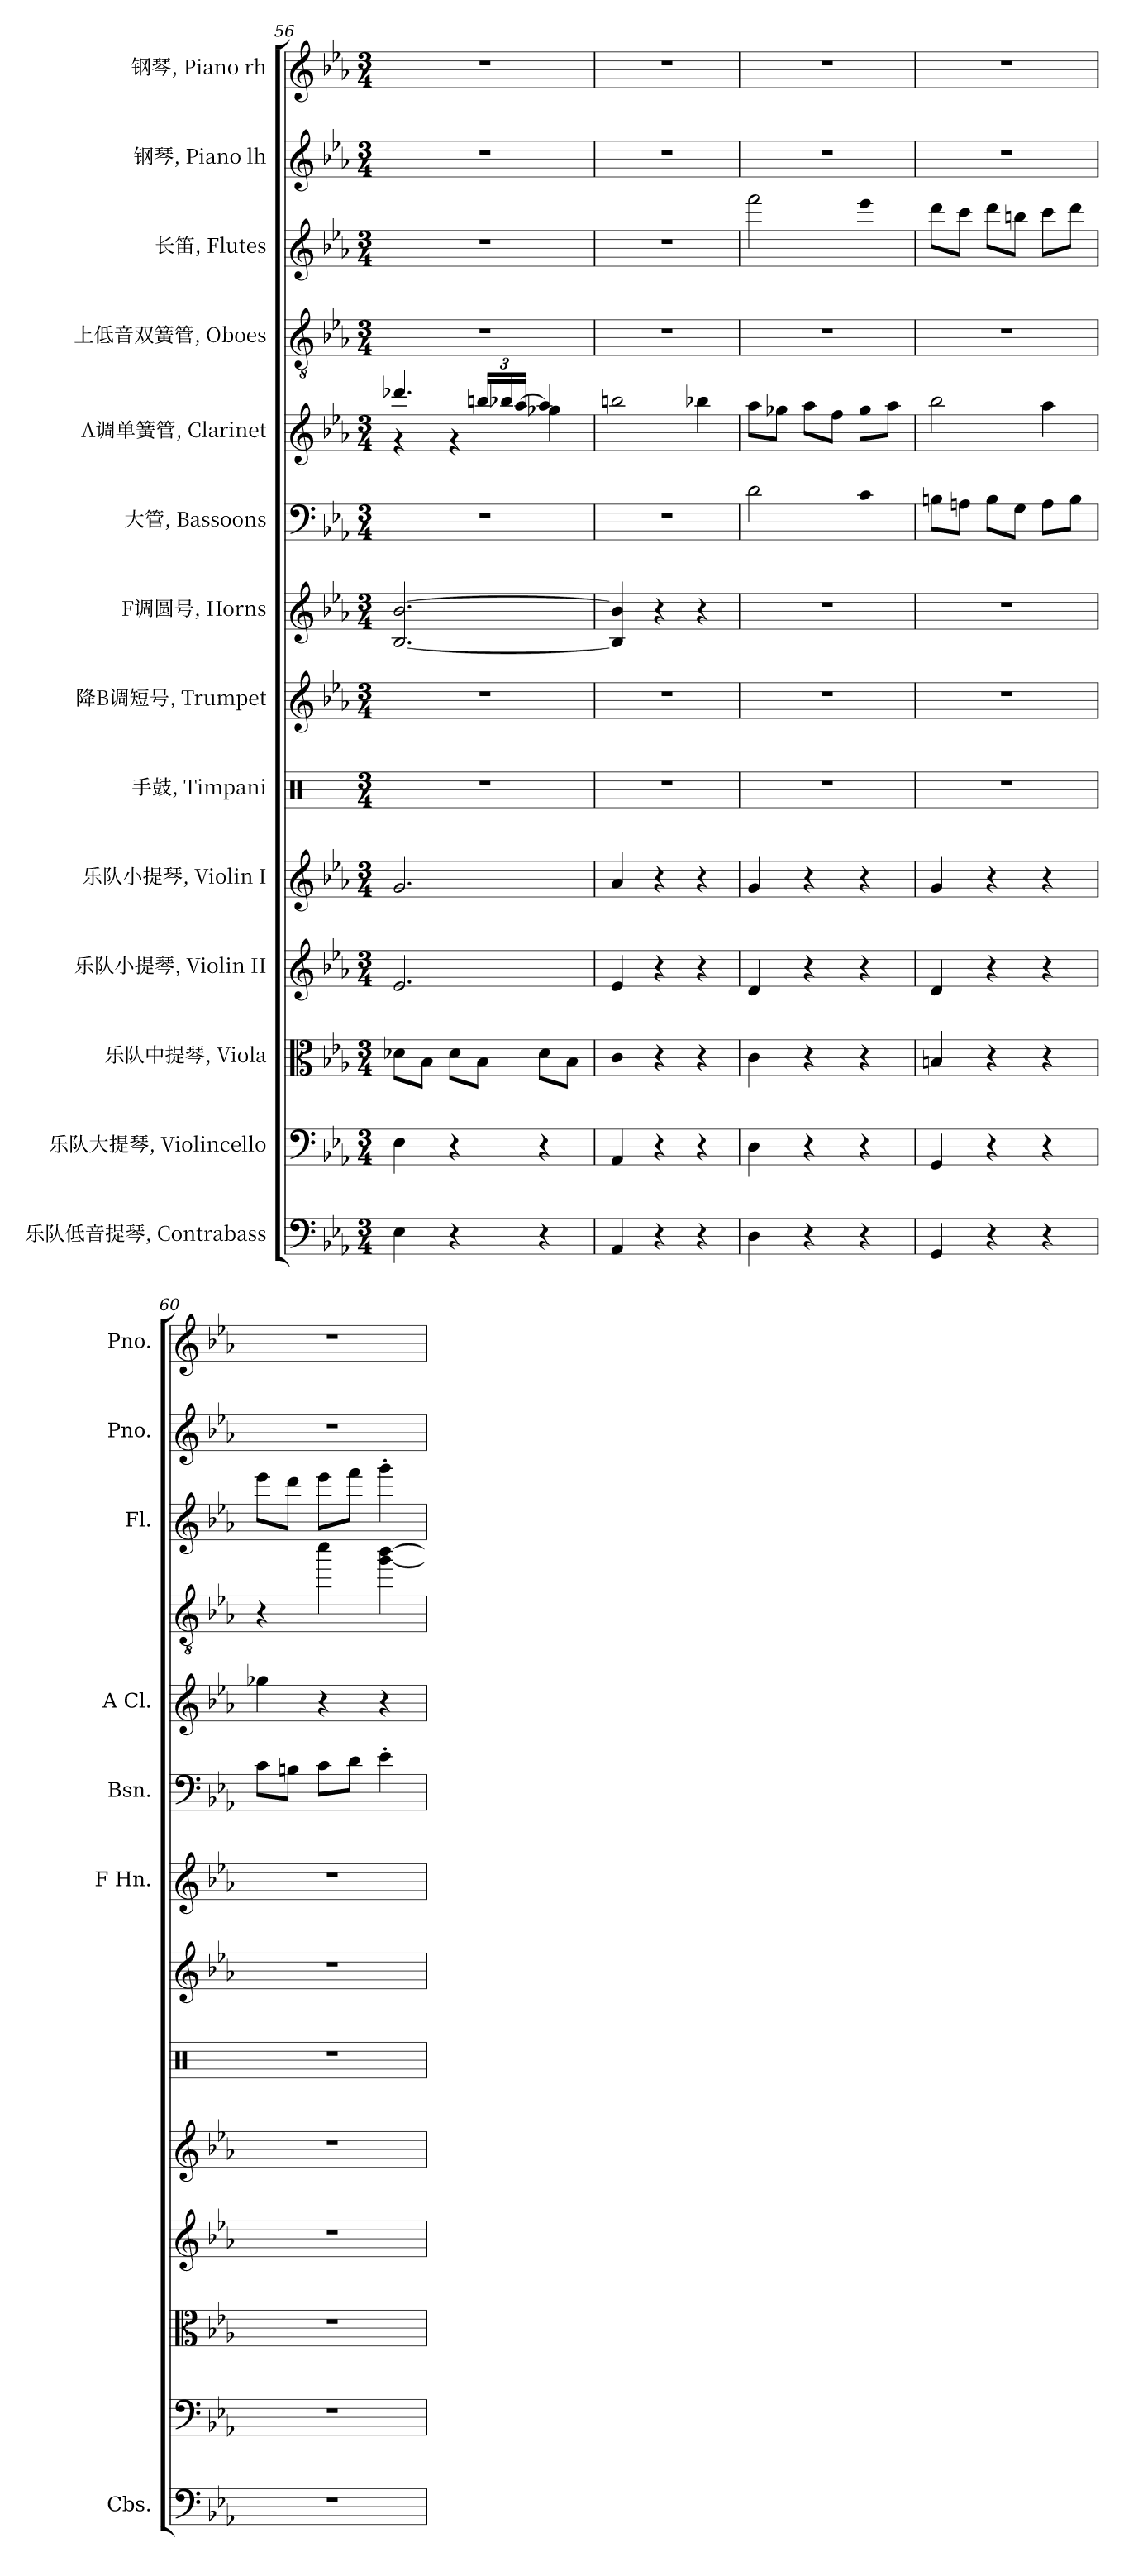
**kern	**kern	**kern	**kern	**kern	**kern	**kern	**kern	**kern	**kern	**kern	**kern	**kern	**kern
*part14	*part13	*part12	*part11	*part10	*part9	*part8	*part7	*part6	*part5	*part4	*part3	*part2	*part1
*staff14	*staff13	*staff12	*staff11	*staff10	*staff9	*staff8	*staff7	*staff6	*staff5	*staff4	*staff3	*staff2	*staff1
*I"乐队低音提琴, Contrabass	*I"乐队大提琴, Violincello	*I"乐队中提琴, Viola	*I"乐队小提琴, Violin II	*I"乐队小提琴, Violin I	*I"手鼓, Timpani	*I"降B调短号, Trumpet	*I"F调圆号, Horns	*I"大管, Bassoons	*I"A调单簧管, Clarinet	*I"上低音双簧管, Oboes	*I"长笛, Flutes	*I"钢琴, Piano lh	*I"钢琴, Piano rh
*I'Cbs.	*	*	*	*	*	*	*I'F Hn.	*I'Bsn.	*I'A Cl.	*	*I'Fl.	*I'Pno.	*I'Pno.
*clefF4	*clefF4	*clefC3	*clefG2	*clefG2	*clefX	*clefG2	*clefG2	*clefF4	*clefG2	*clefGv2	*clefG2	*clefG2	*clefG2
*ITrd7c12	*	*	*	*	*	*ITrd1c2	*ITrd4c7	*	*ITrd2c3	*	*	*	*
*k[b-e-a-]	*k[b-e-a-]	*k[b-e-a-]	*k[b-e-a-]	*k[b-e-a-]	*k[]	*k[b-e-a-d-g-]	*k[b-e-a-d-]	*k[b-e-a-]	*k[]	*k[b-e-a-]	*k[b-e-a-]	*k[b-e-a-]	*k[b-e-a-]
*M3/4	*M3/4	*M3/4	*M3/4	*M3/4	*M3/4	*M3/4	*M3/4	*M3/4	*M3/4	*M3/4	*M3/4	*M3/4	*M3/4
=56	=56	=56	=56	=56	=56	=56	=56	=56	=56	=56	=56	=56	=56
*	*	*	*	*	*	*	*	*	*^	*	*	*	*
4EE-\	4E-\	8d-X\L	2.e-/	2.g/	2.r	2.r	[2.E-/ [2.e-/	2.r	4.bb-X/	4r	2.r	2.r	2.r	2.r
.	.	8B-\J	.	.	.	.	.	.	.	.	.	.	.	.
4r	4r	8d-\L	.	.	.	.	.	.	.	4r	.	.	.	.
*	*	*	*	*	*	*	*	*	*Xbrackettup	*	*	*	*	*
.	.	8B-\J	.	.	.	.	.	.	24gg#X/LL	.	.	.	.	.
.	.	.	.	.	.	.	.	.	24ggn/	.	.	.	.	.
.	.	.	.	.	.	.	.	.	[24ff/JJ	.	.	.	.	.
4r	4r	8d-\L	.	.	.	.	.	.	4ff/]	4ee-X\	.	.	.	.
.	.	8B-\J	.	.	.	.	.	.	.	.	.	.	.	.
*	*	*	*	*	*	*	*	*	*v	*v	*	*	*	*
=57	=57	=57	=57	=57	=57	=57	=57	=57	=57	=57	=57	=57	=57
4AAA-/	4AA-/	4c\	4e-/	4a-/	2.r	2.r	4E-/] 4e-/]	2.r	2gg#X\	2.r	2.r	2.r	2.r
4r	4r	4r	4r	4r	.	.	4r	.	.	.	.	.	.
4r	4r	4r	4r	4r	.	.	4r	.	4ggn\	.	.	.	.
=58	=58	=58	=58	=58	=58	=58	=58	=58	=58	=58	=58	=58	=58
4DD\	4D\	4c\	4d/	4g/	2.r	2.r	2.r	2d\	8ff\L	2.r	2fff\	2.r	2.r
.	.	.	.	.	.	.	.	.	8ee-X\J	.	.	.	.
4r	4r	4r	4r	4r	.	.	.	.	8ff\L	.	.	.	.
.	.	.	.	.	.	.	.	.	8dd\J	.	.	.	.
4r	4r	4r	4r	4r	.	.	.	4c\	8ee-\L	.	4eee-\	.	.
.	.	.	.	.	.	.	.	.	8ff\J	.	.	.	.
!!LO:PB:g=z
=59	=59	=59	=59	=59	=59	=59	=59	=59	=59	=59	=59	=59	=59
4GGG/	4GG/	4Bn/	4d/	4g/	2.r	2.r	2.r	8Bn\L	2gg\	2.r	8ddd\L	2.r	2.r
.	.	.	.	.	.	.	.	8An\J	.	.	8ccc\J	.	.
4r	4r	4r	4r	4r	.	.	.	8B\L	.	.	8ddd\L	.	.
.	.	.	.	.	.	.	.	8G\J	.	.	8bbn\J	.	.
4r	4r	4r	4r	4r	.	.	.	8A\L	4ff\	.	8ccc\L	.	.
.	.	.	.	.	.	.	.	8B\J	.	.	8ddd\J	.	.
=60	=60	=60	=60	=60	=60	=60	=60	=60	=60	=60	=60	=60	=60
2.r	2.r	2.r	2.r	2.r	2.r	2.r	2.r	8c\L	4ee-X\	4r	8eee-\L	2.r	2.r
.	.	.	.	.	.	.	.	8Bn\J	.	.	8ddd\J	.	.
.	.	.	.	.	.	.	.	8c\L	4r	4ccc\	8eee-\L	.	.
.	.	.	.	.	.	.	.	8d\J	.	.	8fff\J	.	.
.	.	.	.	.	.	.	.	4e-'\	4r	[4gg\ [4bb-\	4ggg'\	.	.
=	=	=	=	=	=	=	=	=	=	=	=	=	=
*-	*-	*-	*-	*-	*-	*-	*-	*-	*-	*-	*-	*-	*-
